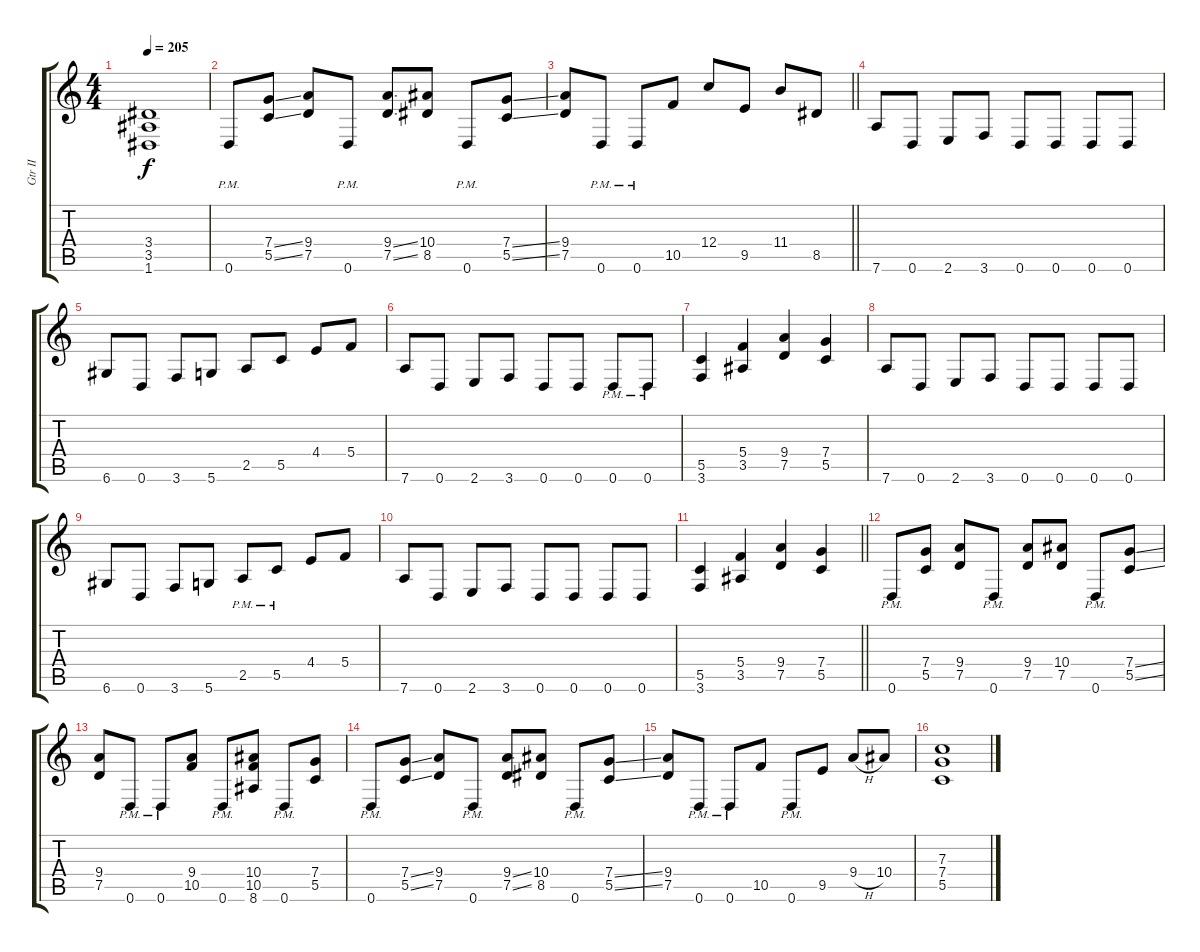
\track ("Gtr II" "Gtr II") {instrument overdrivenguitar}
\staff {score tabs}
\tuning (D4 A3 F3 C3 G2 D2) {hide}
\ts (4 4)
\tempo 205
\clef g2
\ks c
(3.4 3.5 1.6).1{dy f} |
0.6{pm}.8 (7.4{ss} 5.5{ss}).8 (9.4 7.5).8 0.6{pm}.8 (9.4{ss} 7.5{ss}).8 (10.4 8.5).8 0.6{pm}.8 (7.4{ss} 5.5{ss}).8 |
\barLineRight lightlight
(9.4 7.5).8 0.6{pm}.8 0.6{pm}.8 10.5.8 12.4.8 9.5.8 11.4.8 8.5.8 |
7.6.8 0.6.8 2.6.8 3.6.8 0.6.8 0.6.8 0.6.8 0.6.8 |
6.6.8 0.6.8 3.6.8 5.6.8 2.5.8 5.5.8 4.4.8 5.4.8 |
7.6.8 0.6.8 2.6.8 3.6.8 0.6.8 0.6.8 0.6{pm}.8 0.6{pm}.8 |
(5.5 3.6).4 (5.4 3.5).4 (9.4 7.5).4 (7.4 5.5).4 |
7.6.8 0.6.8 2.6.8 3.6.8 0.6.8 0.6.8 0.6.8 0.6.8 |
6.6.8 0.6.8 3.6.8 5.6.8 2.5{pm}.8 5.5{pm}.8 4.4.8 5.4.8 |
7.6.8 0.6.8 2.6.8 3.6.8 0.6.8 0.6.8 0.6.8 0.6.8 |
\barLineRight lightlight
(5.5 3.6).4 (5.4 3.5).4 (9.4 7.5).4 (7.4 5.5).4 |
0.6{pm}.8 (7.4 5.5).8 (9.4 7.5).8 0.6{pm}.8 (9.4 7.5).8 (10.4 7.5).8 0.6{pm}.8 (7.4{ss} 5.5{ss}).8 |
(9.4 7.5).8 0.6{pm}.8 0.6{pm}.8 (9.4 10.5).8 0.6{pm}.8 (10.4 10.5 8.6).8 0.6{pm}.8 (7.4 5.5).8 |
0.6{pm}.8 (7.4{ss} 5.5{ss}).8 (9.4 7.5).8 0.6{pm}.8 (9.4{ss} 7.5{ss}).8 (10.4 8.5).8 0.6{pm}.8 (7.4{ss} 5.5{ss}).8 |
(9.4 7.5).8 0.6{pm}.8 0.6{pm}.8 10.5.8 0.6{pm}.8 9.5.8 9.4{h}.8 10.4.8 |
(7.3 7.4 5.5).1
